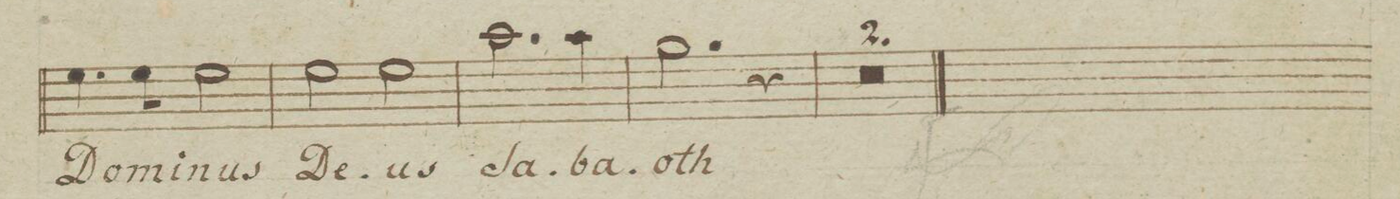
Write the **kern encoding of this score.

**kern	**text	**dynam
*I"Alto.	*	*
*clefC3	*	*
*k[b-e-]	*	*
*met(c)	*	*
*M4/4	*	*
4.f\	Do-	.
8f\	-mi-	.
2f\	-nus	.
=15	=15	=15
2f\	De-	.
2f\	-us	.
=16	=16	=16
2.b-\	Sa-	.
4b-\	-ba-	.
=17	=17	=17
2.a\	-oth	.
4r	.	.
=18	=18	=18
0r	.	.
=19	=19	=19
==20	==20	==20
*M6/8	*	*
*k[b-e-]	*	*
*-	*-	*-
